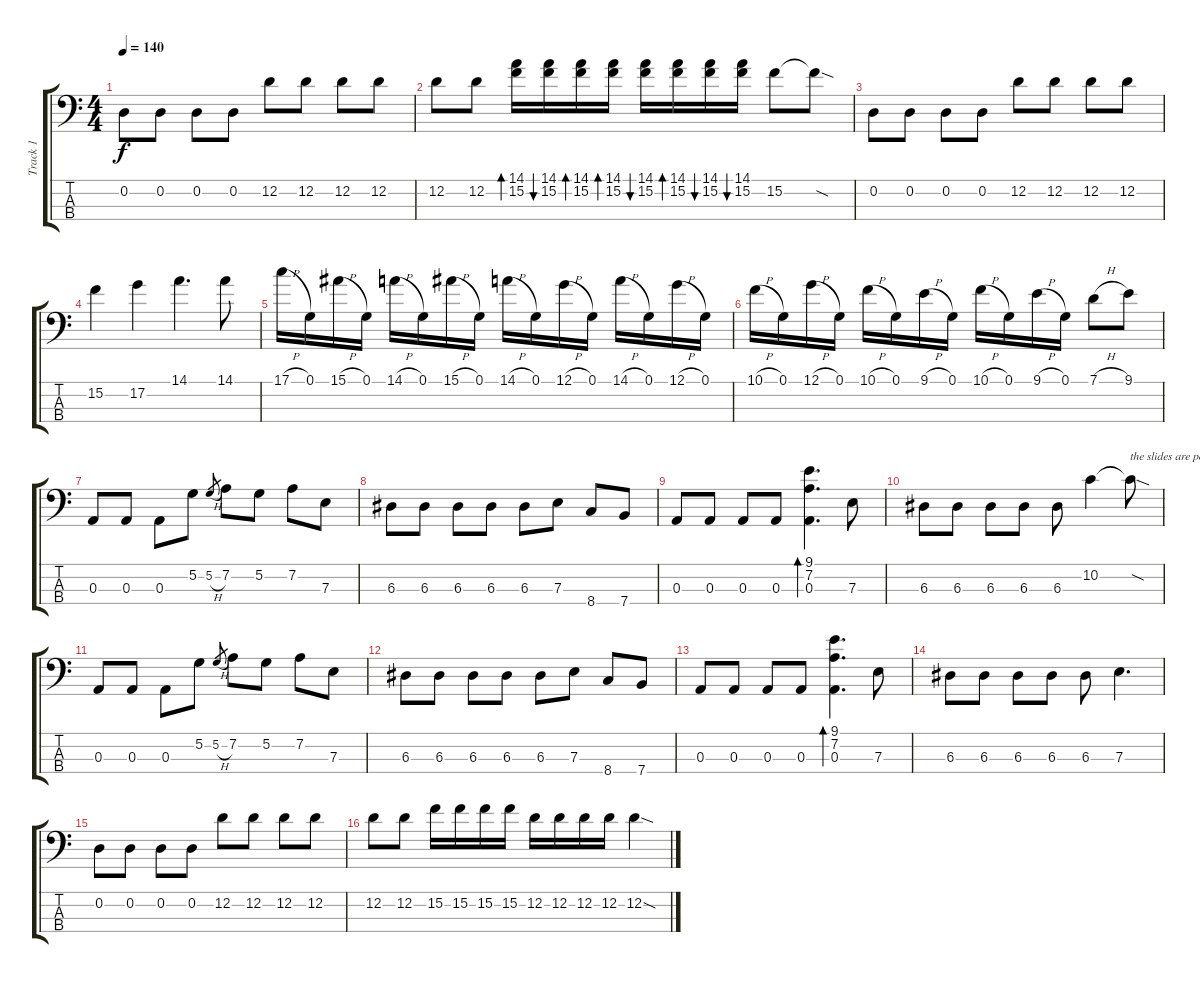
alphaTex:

\track ("Track 1" "Track 1") {instrument distortionguitar}
\staff {score tabs}
\tuning (G2 D2 A1 E1) {hide}
\ts (4 4)
\tempo 140
\clef f4
\ks c
0.2.8{dy f} 0.2.8 0.2.8 0.2.8 12.2.8 12.2.8 12.2.8 12.2.8 |
12.2.8 12.2.8 (14.1 15.2).16{bd 60} (14.1 15.2).16{bu 60} (14.1 15.2).16{bd 60} (14.1 15.2).16{bd 60} (14.1 15.2).16{bu 60} (14.1 15.2).16{bd 60} (14.1 15.2).16{bu 60} (14.1 15.2).16{bu 60} 15.2.8 15.2{sod t}.8 |
0.2.8 0.2.8 0.2.8 0.2.8 12.2.8 12.2.8 12.2.8 12.2.8 |
15.2.4 17.2.4 14.1.4{d} 14.1.8 |
17.1{h}.16 0.1.16 15.1{h}.16 0.1.16 14.1{h}.16 0.1.16 15.1{h}.16 0.1.16 14.1{h}.16 0.1.16 12.1{h}.16 0.1.16 14.1{h}.16 0.1.16 12.1{h}.16 0.1.16 |
10.1{h}.16 0.1.16 12.1{h}.16 0.1.16 10.1{h}.16 0.1.16 9.1{h}.16 0.1.16 10.1{h}.16 0.1.16 9.1{h}.16 0.1.16 7.1{h}.8 9.1.8 |
0.3.8 0.3.8 0.3.8 5.2.8 5.2{h}.8{gr} 7.2.8 5.2.8 7.2.8 7.3.8 |
6.3.8 6.3.8 6.3.8 6.3.8 6.3.8 7.3.8 8.4.8 7.4.8 |
0.3.8 0.3.8 0.3.8 0.3.8 (9.1 7.2 0.3).4{d bd 60} 7.3.8 |
6.3.8 6.3.8 6.3.8 6.3.8 6.3.8 10.2.4 10.2{sod t}.8{txt "the slides are position changes"} |
0.3.8 0.3.8 0.3.8 5.2.8 5.2{h}.8{gr} 7.2.8 5.2.8 7.2.8 7.3.8 |
6.3.8 6.3.8 6.3.8 6.3.8 6.3.8 7.3.8 8.4.8 7.4.8 |
0.3.8 0.3.8 0.3.8 0.3.8 (9.1 7.2 0.3).4{d bd 60} 7.3.8 |
6.3.8 6.3.8 6.3.8 6.3.8 6.3.8 7.3.4{d} |
0.2.8 0.2.8 0.2.8 0.2.8 12.2.8 12.2.8 12.2.8 12.2.8 |
12.2.8 12.2.8 15.2.16 15.2.16 15.2.16 15.2.16 12.2.16 12.2.16 12.2.16 12.2.16 12.2{sod}.4
